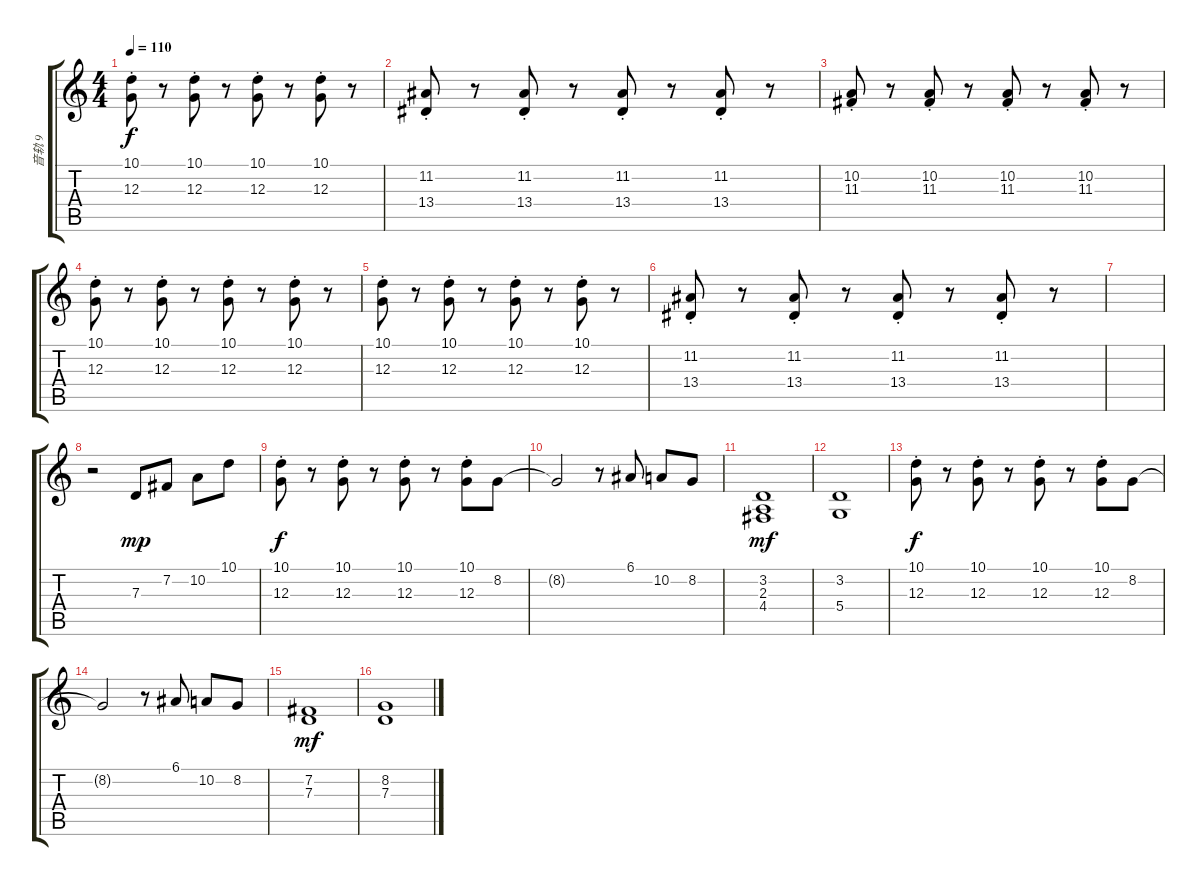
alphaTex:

\track ("音轨 9" "音轨 9") {instrument lead1square}
\staff {score tabs}
\tuning (E4 B3 G3 D3 A2 E2) {hide}
\ts (4 4)
\tempo 110
\clef g2
\ks c
(10.1{st} 12.3{st}).8{dy f} r.8 (10.1{st} 12.3{st}).8 r.8 (10.1{st} 12.3{st}).8 r.8 (10.1{st} 12.3{st}).8 r.8 |
(11.2{st} 13.4{st}).8 r.8 (11.2{st} 13.4{st}).8 r.8 (11.2{st} 13.4{st}).8 r.8 (11.2{st} 13.4{st}).8 r.8 |
(10.2{st} 11.3{st}).8 r.8 (10.2{st} 11.3{st}).8 r.8 (10.2{st} 11.3{st}).8 r.8 (10.2{st} 11.3{st}).8 r.8 |
(10.1{st} 12.3{st}).8 r.8 (10.1{st} 12.3{st}).8 r.8 (10.1{st} 12.3{st}).8 r.8 (10.1{st} 12.3{st}).8 r.8 |
(10.1{st} 12.3{st}).8 r.8 (10.1{st} 12.3{st}).8 r.8 (10.1{st} 12.3{st}).8 r.8 (10.1{st} 12.3{st}).8 r.8 |
(11.2{st} 13.4{st}).8 r.8 (11.2{st} 13.4{st}).8 r.8 (11.2{st} 13.4{st}).8 r.8 (11.2{st} 13.4{st}).8 r.8 |
|
r.2 7.3.8{dy mp} 7.2.8 10.2.8 10.1.8 |
(10.1{st} 12.3{st}).8{dy f} r.8 (10.1{st} 12.3{st}).8 r.8 (10.1{st} 12.3{st}).8 r.8 (10.1{st} 12.3{st}).8 8.2.8 |
8.2{t}.2 r.8 6.1.8 10.2.8 8.2.8 |
(3.2 2.3 4.4).1{dy mf} |
(3.2 5.4).1 |
(10.1{st} 12.3{st}).8{dy f} r.8 (10.1{st} 12.3{st}).8 r.8 (10.1{st} 12.3{st}).8 r.8 (10.1{st} 12.3{st}).8 8.2.8 |
8.2{t}.2 r.8 6.1.8 10.2.8 8.2.8 |
(7.2 7.3).1{dy mf} |
(8.2 7.3).1
